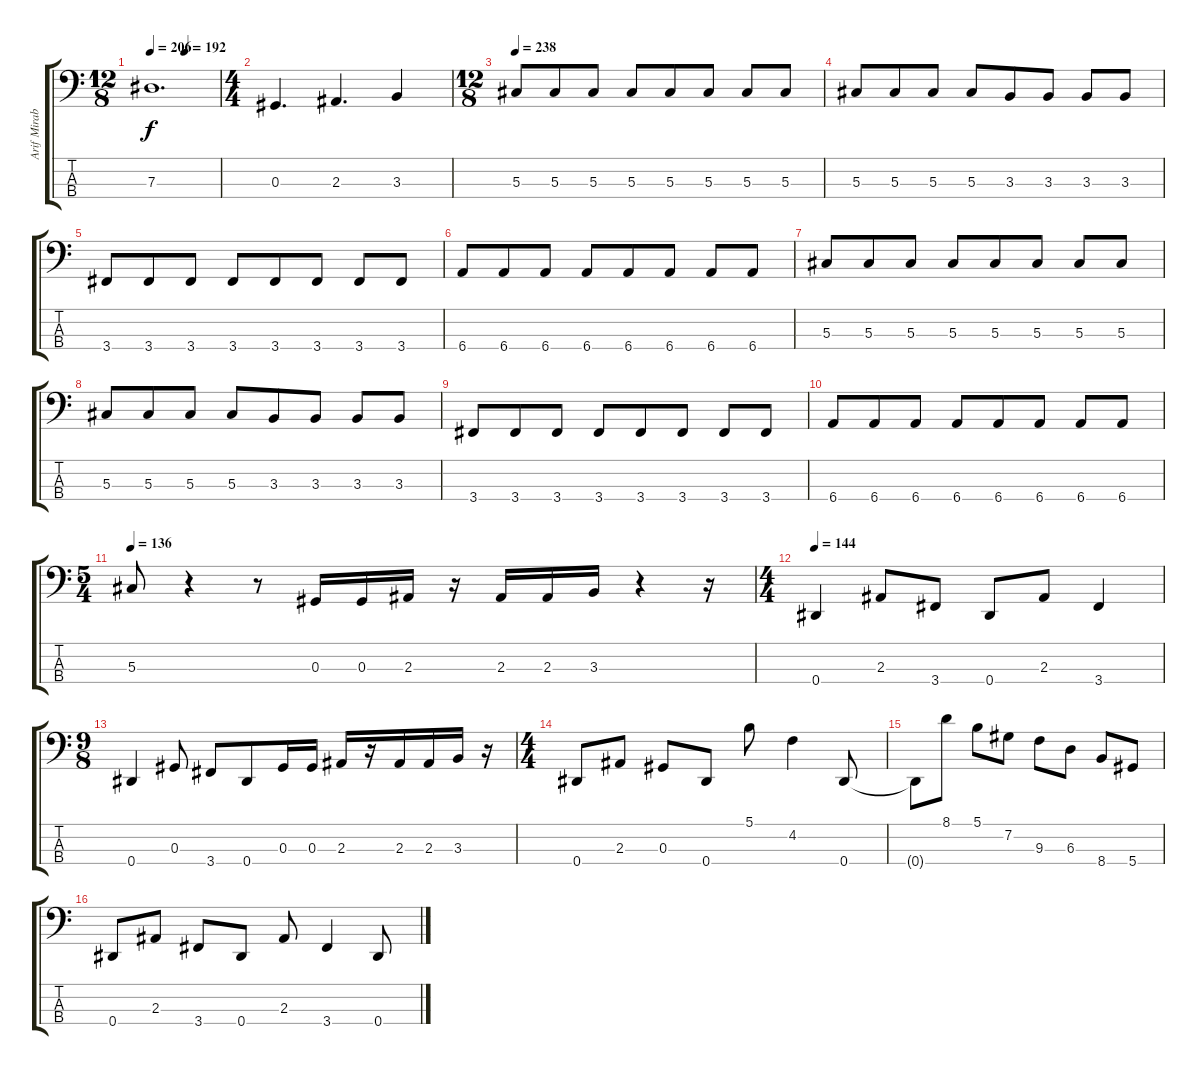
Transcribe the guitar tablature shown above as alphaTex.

\track ("Arif Mirabdolbaghi" "Arif Mirab") {instrument electricbassfinger}
\staff {score tabs}
\tuning (Gb2 Db2 Ab1 Eb1) {hide}
\ts (12 8)
\tempo 206
\tempo (192 0.5)
\clef f4
\ks c
7.3.1{d dy f} |
\ts (4 4)
0.3.4{d} 2.3.4{d} 3.3.4 |
\ts (12 8)
\tempo 238
5.3.8 5.3.8 5.3.8 5.3.8 5.3.8 5.3.8 5.3.8 5.3.8 |
5.3.8 5.3.8 5.3.8 5.3.8 3.3.8 3.3.8 3.3.8 3.3.8 |
3.4.8 3.4.8 3.4.8 3.4.8 3.4.8 3.4.8 3.4.8 3.4.8 |
6.4.8 6.4.8 6.4.8 6.4.8 6.4.8 6.4.8 6.4.8 6.4.8 |
5.3.8 5.3.8 5.3.8 5.3.8 5.3.8 5.3.8 5.3.8 5.3.8 |
5.3.8 5.3.8 5.3.8 5.3.8 3.3.8 3.3.8 3.3.8 3.3.8 |
3.4.8 3.4.8 3.4.8 3.4.8 3.4.8 3.4.8 3.4.8 3.4.8 |
6.4.8 6.4.8 6.4.8 6.4.8 6.4.8 6.4.8 6.4.8 6.4.8 |
\ts (5 4)
\tempo 136
5.3.8 r.4 r.8 0.3.16 0.3.16 2.3.16 r.16 2.3.16 2.3.16 3.3.16 r.4 r.16 |
\ts (4 4)
\tempo 144
0.4.4 2.3.8 3.4.8 0.4.8 2.3.8 3.4.4 |
\ts (9 8)
0.4.4 0.3.8 3.4.8 0.4.8 0.3.16 0.3.16 2.3.16 r.16 2.3.16 2.3.16 3.3.16 r.16 |
\ts (4 4)
0.4.8 2.3.8 0.3.8 0.4.8 5.1.8 4.2.4 0.4.8 |
0.4{t}.8 8.1.8 5.1.8 7.2.8 9.3.8 6.3.8 8.4.8 5.4.8 |
0.4.8 2.3.8 3.4.8 0.4.8 2.3.8 3.4.4 0.4.8
